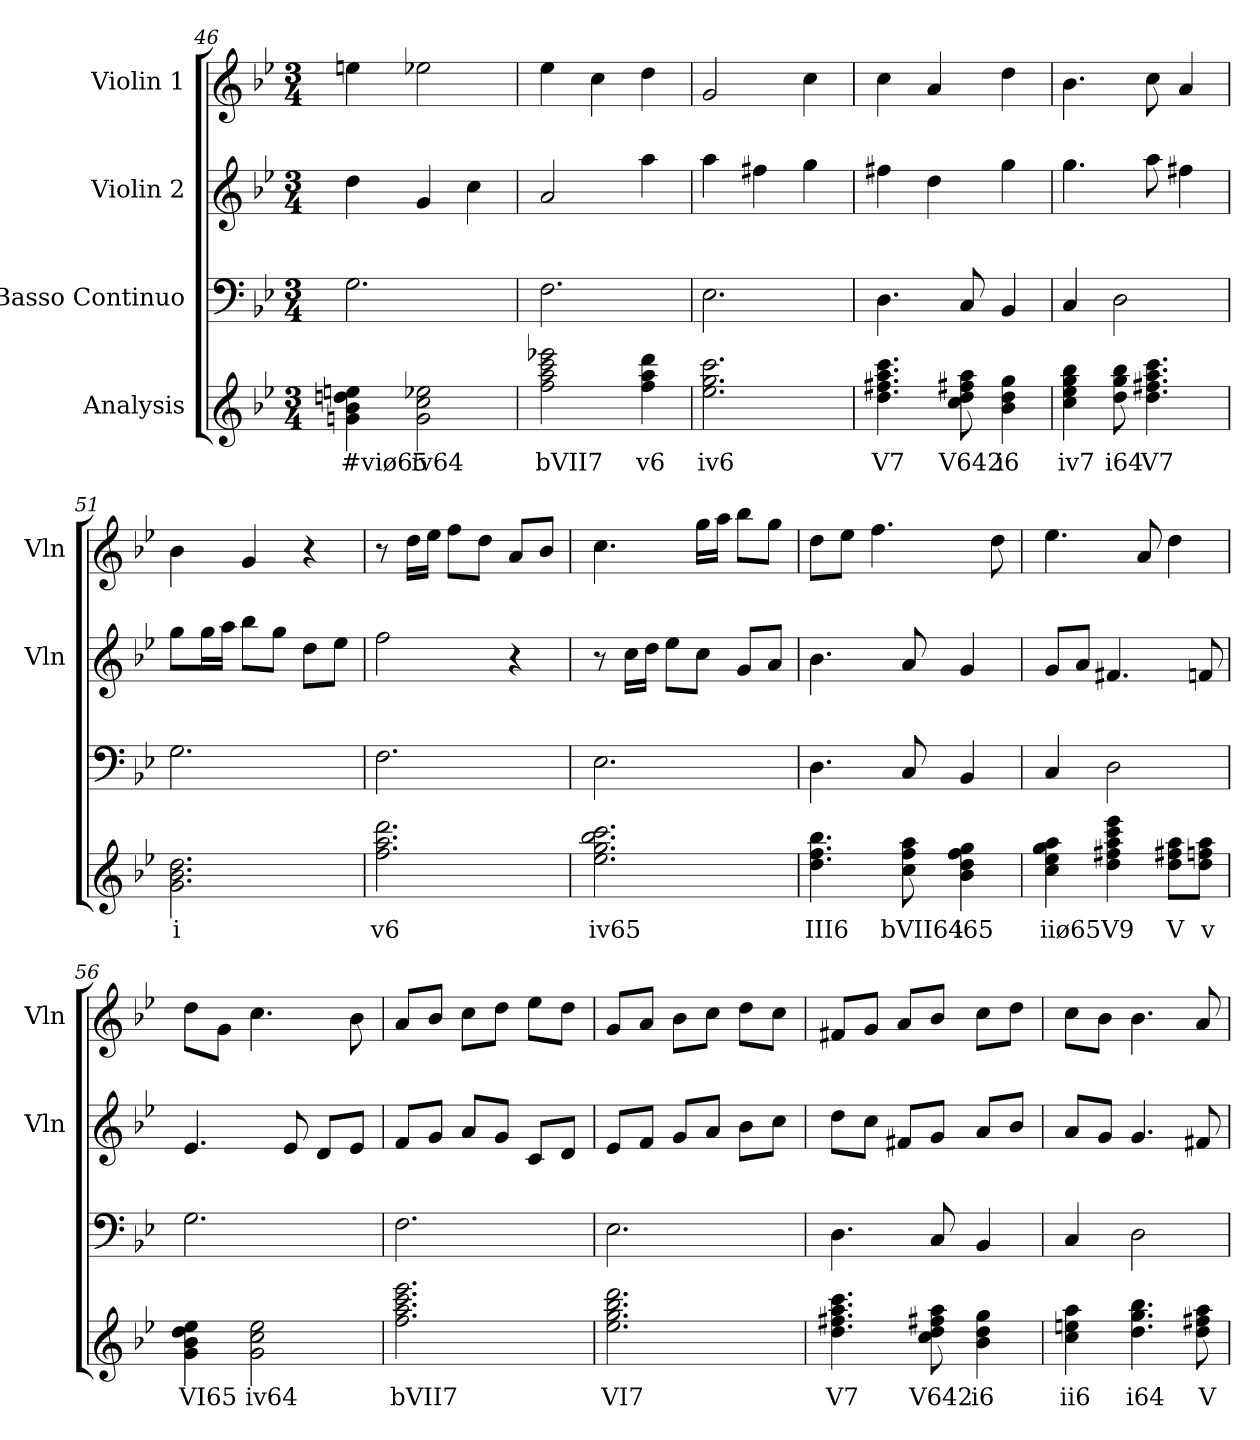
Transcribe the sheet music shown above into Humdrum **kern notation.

**kern	**text	**kern	**kern	**kern
*part4	*part4	*part3	*part2	*part1
*staff4	*staff4	*staff3	*staff2	*staff1
*I"Analysis	*	*I"Basso Continuo	*I"Violin 2	*I"Violin 1
*	*	*	*I'Vln	*I'Vln
!!LO:LB:g=z
*	*	*clefF4	*clefG2	*clefG2
*k[b-e-]	*	*k[b-e-]	*k[b-e-]	*k[b-e-]
*M3/4	*	*M3/4	*M3/4	*M3/4
=46	=46	=46	=46	=46
4gn 4b- 4ddn 4een	#viø65	2.G\	4dd\	4een\
2g 2cc 2ee-X	iv64	.	4g/	2ee-X\
.	.	.	4cc\	.
=47	=47	=47	=47	=47
2ff 2aa 2ccc 2eee-X	bVII7	2.F\	2a/	4ee-\
.	.	.	.	4cc\
4ff 4aa 4ddd	v6	.	4aa\	4dd\
=48	=48	=48	=48	=48
2.ee- 2.gg 2.ccc	iv6	2.E-\	4aa\	2g/
.	.	.	4ff#X\	.
.	.	.	4gg\	4cc\
=49	=49	=49	=49	=49
4.dd 4.ff#X 4.aa 4.ccc	V7	4.D\	4ff#X\	4cc\
.	.	.	4dd\	4a/
8cc 8dd 8ff#X 8aa	V642	8C/	.	.
4b- 4dd 4gg	i6	4BB-/	4gg\	4dd\
=50	=50	=50	=50	=50
4cc 4ee- 4gg 4bb-	iv7	4C/	4.gg\	4.b-\
8dd 8gg 8bb-	i64	2D\	.	.
4.dd 4.ff#X 4.aa 4.ccc	V7	.	8aa\	8cc\
.	.	.	4ff#X\	4a/
!!LO:LB:g=z
=51	=51	=51	=51	=51
2.g 2.b- 2.dd	i	2.G\	8gg\L	4b-\
.	.	.	16gg\L	.
.	.	.	16aa\JJ	.
.	.	.	8bb-\L	4g/
.	.	.	8gg\J	.
.	.	.	8dd\L	4r
.	.	.	8ee-\J	.
=52	=52	=52	=52	=52
2.ff 2.aa 2.ddd	v6	2.F\	2ff\	8r
.	.	.	.	16dd\LL
.	.	.	.	16ee-\JJ
.	.	.	.	8ff\L
.	.	.	.	8dd\J
.	.	.	4r	8a/L
.	.	.	.	8b-/J
=53	=53	=53	=53	=53
2.ee- 2.gg 2.bb- 2.ccc	iv65	2.E-\	8r	4.cc\
.	.	.	16cc\LL	.
.	.	.	16dd\JJ	.
.	.	.	8ee-\L	.
.	.	.	8cc\J	16gg\LL
.	.	.	.	16aa\JJ
.	.	.	8g/L	8bb-\L
.	.	.	8a/J	8gg\J
=54	=54	=54	=54	=54
4.dd 4.ff 4.bb-	III6	4.D\	4.b-\	8dd\L
.	.	.	.	8ee-\J
.	.	.	.	4.ff\
8cc 8ff 8aa	bVII64	8C/	8a/	.
4b- 4dd 4ff 4gg	i65	4BB-/	4g/	.
.	.	.	.	8dd\
=55	=55	=55	=55	=55
4cc 4ee- 4gg 4aa	iiø65	4C/	8g/L	4.ee-\
.	.	.	8a/J	.
4dd 4ff#X 4aa 4ccc 4eee-	V9	2D\	4.f#X/	.
.	.	.	.	8a/
8dd 8ff#X 8aaL	V	.	.	4dd\
8dd 8ffn 8aaJ	v	.	8fn/	.
!!LO:PB:g=z
=56	=56	=56	=56	=56
4g 4b- 4dd 4ee-	VI65	2.G\	4.e-/	8dd\L
.	.	.	.	8g\J
2g 2cc 2ee-	iv64	.	.	4.cc\
.	.	.	8e-/	.
.	.	.	8d/L	.
.	.	.	8e-/J	8b-\
=57	=57	=57	=57	=57
2.ff 2.aa 2.ccc 2.eee-	bVII7	2.F\	8f/L	8a/L
.	.	.	8g/J	8b-/J
.	.	.	8a/L	8cc\L
.	.	.	8g/J	8dd\J
.	.	.	8c/L	8ee-\L
.	.	.	8d/J	8dd\J
=58	=58	=58	=58	=58
2.ee- 2.gg 2.bb- 2.ddd	VI7	2.E-\	8e-/L	8g/L
.	.	.	8f/J	8a/J
.	.	.	8g/L	8b-\L
.	.	.	8a/J	8cc\J
.	.	.	8b-\L	8dd\L
.	.	.	8cc\J	8cc\J
=59	=59	=59	=59	=59
4.dd 4.ff#X 4.aa 4.ccc	V7	4.D\	8dd\L	8f#X/L
.	.	.	8cc\J	8g/J
.	.	.	8f#X/L	8a/L
8cc 8dd 8ff#X 8aa	V642	8C/	8g/J	8b-/J
4b- 4dd 4gg	i6	4BB-/	8a/L	8cc\L
.	.	.	8b-/J	8dd\J
=60	=60	=60	=60	=60
4cc 4een 4aa	ii6	4C/	8a/L	8cc\L
.	.	.	8g/J	8b-\J
4.dd 4.gg 4.bb-	i64	2D\	4.g/	4.b-\
8dd 8ff#X 8aa	V	.	8f#X/	8a/
=	=	=	=	=
*-	*-	*-	*-	*-
